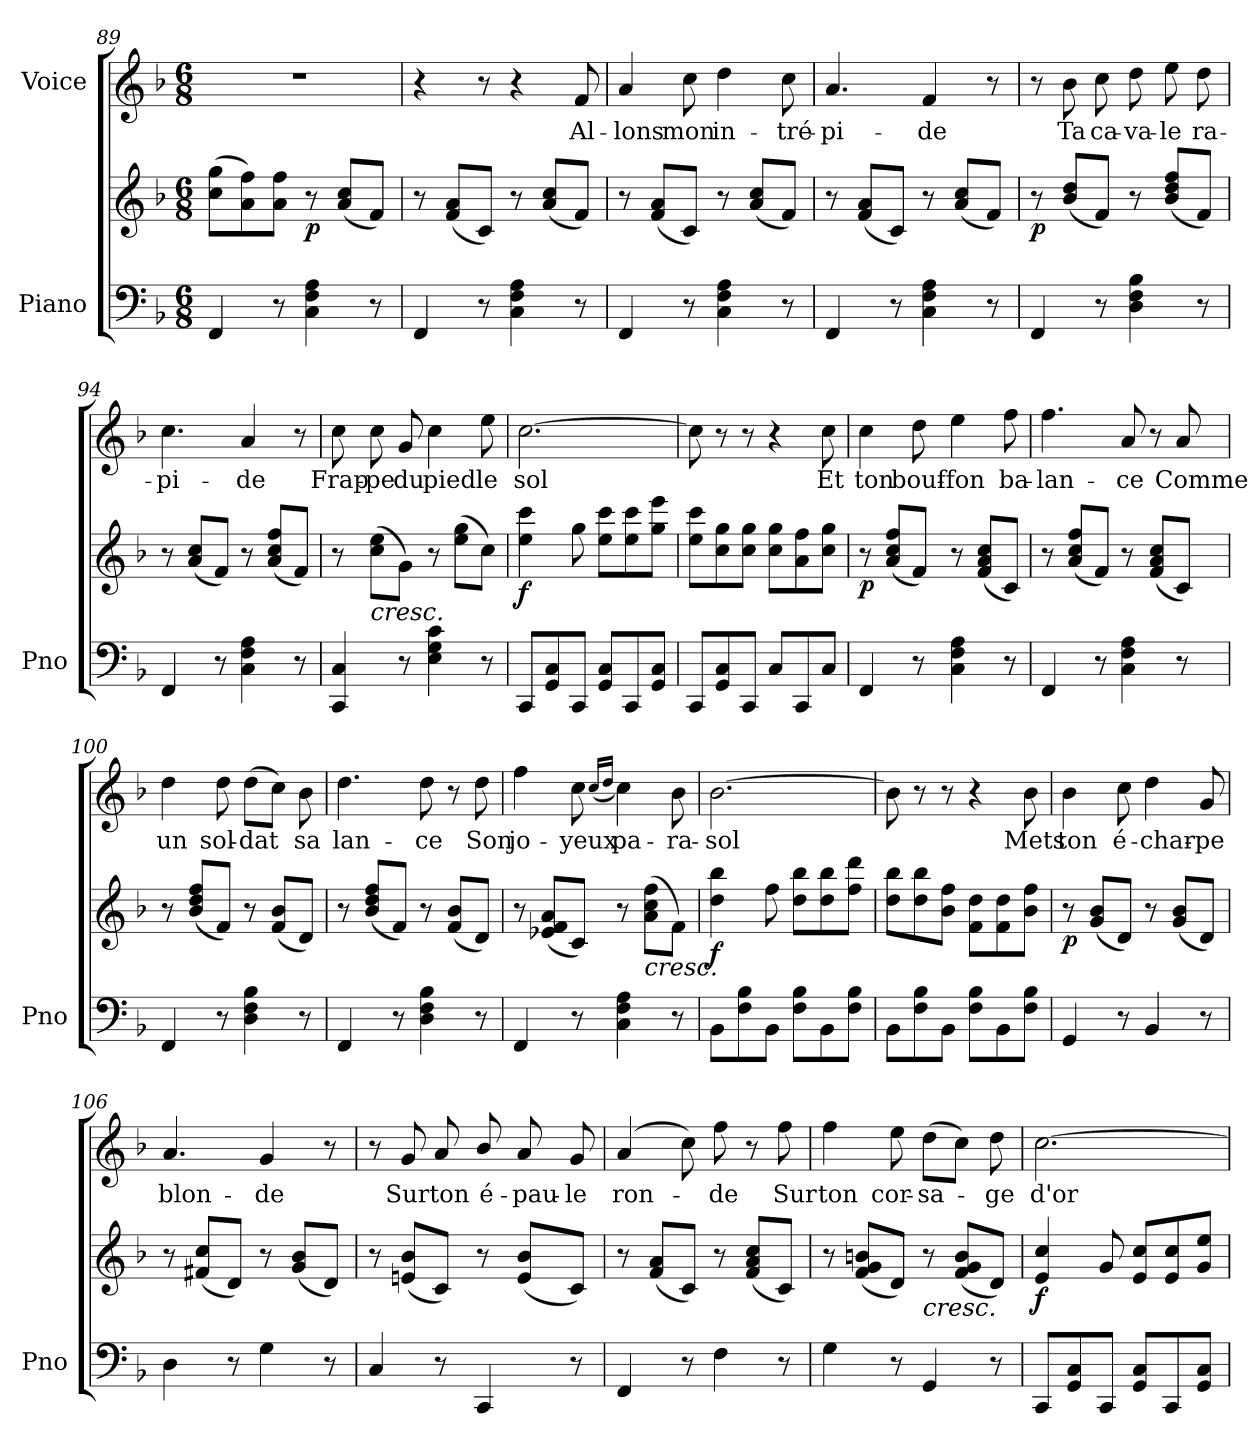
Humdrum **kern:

**kern	**kern	**dynam	**kern	**text
*part2	*part2	*part2	*part1	*part1
*staff3	*staff2	*staff2/3	*staff1	*staff1
*I"Piano	*	*	*I"Voice	*
*I'Pno	*	*	*	*
*clefF4	*clefG2	*	*clefG2	*
*k[b-]	*k[b-]	*	*k[b-]	*
*M6/8	*M6/8	*	*M6/8	*
=89	=89	=89	=89	=89
4FF/	(8cc\ 8gg\L	.	2.r	.
.	8a\ 8ff\)	.	.	.
8r	8a\ 8ff\J	.	.	.
!	!	!LO:DY:b	!	!
4C\ 4F\ 4A\	8r	p	.	.
.	(8a/ 8cc/L	.	.	.
8r	8f/J)	.	.	.
=90	=90	=90	=90	=90
4FF/	8r	.	4r	.
.	(8f/ 8a/L	.	.	.
8r	8c/J)	.	8r	.
4C\ 4F\ 4A\	8r	.	4r	.
.	(8a/ 8cc/L	.	.	.
!	!	!	!	!LO:LY:b
8r	8f/J)	.	8f/	Al-
=91	=91	=91	=91	=91
!	!	!	!	!LO:LY:b
4FF/	8r	.	4a/	-lons
.	(8f/ 8a/L	.	.	.
!	!	!	!	!LO:LY:b
8r	8c/J)	.	8cc\	mon
!	!	!	!	!LO:LY:b
4C\ 4F\ 4A\	8r	.	4dd\	in-
.	(8a/ 8cc/L	.	.	.
!	!	!	!	!LO:LY:b
8r	8f/J)	.	8cc\	-tré-
=92	=92	=92	=92	=92
!	!	!	!	!LO:LY:b
4FF/	8r	.	4.a/	-pi-
.	(8f/ 8a/L	.	.	.
8r	8c/J)	.	.	.
!	!	!	!	!LO:LY:b
4C\ 4F\ 4A\	8r	.	4f/	-de
.	(8a/ 8cc/L	.	.	.
8r	8f/J)	.	8r	.
!!LO:LB:g=z
=93	=93	=93	=93	=93
!	!	!LO:DY:b	!	!
4FF/	8r	p	8r	.
!	!	!	!	!LO:LY:b
.	(8b-/ 8dd/L	.	8b-\	Ta
!	!	!	!	!LO:LY:b
8r	8f/J)	.	8cc\	ca-
!	!	!	!	!LO:LY:b
4D\ 4F\ 4B-\	8r	.	8dd\	-va-
!	!	!	!	!LO:LY:b
.	(8b-/ 8dd/ 8ff/L	.	8ee\	-le
!	!	!	!	!LO:LY:b
8r	8f/J)	.	8dd\	ra-
=94	=94	=94	=94	=94
!	!	!	!	!LO:LY:b
4FF/	8r	.	4.cc\	-pi-
.	(8a/ 8cc/L	.	.	.
8r	8f/J)	.	.	.
!	!	!	!	!LO:LY:b
4C\ 4F\ 4A\	8r	.	4a/	-de
.	(8a/ 8cc/ 8ff/L	.	.	.
8r	8f/J)	.	8r	.
=95	=95	=95	=95	=95
!	!	!	!	!LO:LY:b
4CC/ 4C/	8r	.	8cc\	Frap-
!	!LO:TX:b:i:t=cresc.	!	!	!
!	!	!	!	!LO:LY:b
.	(8cc\ 8ee\L	.	8cc\	-pe
!	!	!	!	!LO:LY:b
8r	8g\J)	.	8g/	du
!	!	!	!	!LO:LY:b
4E\ 4G\ 4c\	8r	.	4cc\	pied
.	(8ee\ 8gg\L	.	.	.
!	!	!	!	!LO:LY:b
8r	8cc\J)	.	8ee\	le
=96	=96	=96	=96	=96
!	!	!LO:DY:b	!	!LO:LY:b
8CC/L	4ee\ 4ccc\	f	[2.cc\	sol
8GG/ 8C/	.	.	.	.
8CC/J	8gg\	.	.	.
8GG/ 8C/L	8ee\ 8ccc\L	.	.	.
8CC/	8ee\ 8ccc\	.	.	.
8GG/ 8C/J	8gg\ 8eee\J	.	.	.
=97	=97	=97	=97	=97
8CC/L	8ee\ 8ccc\L	.	8cc\]	.
8GG/ 8C/	8cc\ 8gg\	.	8r	.
8CC/J	8cc\ 8gg\J	.	8r	.
8C/L	8cc\ 8gg\L	.	4r	.
8CC/	8a\ 8ff\	.	.	.
!	!	!	!	!LO:LY:b
8C/J	8cc\ 8gg\J	.	8cc\	Et
!!LO:LB:g=z
=98	=98	=98	=98	=98
!	!	!LO:DY:b	!	!LO:LY:b
4FF/	8r	p	4cc\	ton
.	(8a/ 8cc/ 8ff/L	.	.	.
!	!	!	!	!LO:LY:b
8r	8f/J)	.	8dd\	bouf-
!	!	!	!	!LO:LY:b
4C\ 4F\ 4A\	8r	.	4ee\	-fon
.	(8f/ 8a/ 8cc/L	.	.	.
!	!	!	!	!LO:LY:b
8r	8c/J)	.	8ff\	ba-
=99	=99	=99	=99	=99
!	!	!	!	!LO:LY:b
4FF/	8r	.	4.ff\	-lan-
.	(8a/ 8cc/ 8ff/L	.	.	.
8r	8f/J)	.	.	.
!	!	!	!	!LO:LY:b
4C\ 4F\ 4A\	8r	.	8a/	-ce
.	(8f/ 8a/ 8cc/L	.	8r	.
!	!	!	!	!LO:LY:b
8r	8c/J)	.	8a/	Comme
=100	=100	=100	=100	=100
!	!	!	!	!LO:LY:b
4FF/	8r	.	4dd\	un
.	(8b-/ 8dd/ 8ff/L	.	.	.
!	!	!	!	!LO:LY:b
8r	8f/J)	.	8dd\	sol-
!	!	!	!	!LO:LY:b
4D\ 4F\ 4B-\	8r	.	(8dd\L	-dat
.	(8f/ 8b-/L	.	8cc\J)	.
!	!	!	!	!LO:LY:b
8r	8d/J)	.	8b-\	sa
=101	=101	=101	=101	=101
!	!	!	!	!LO:LY:b
4FF/	8r	.	4.dd\	lan-
.	(8b-/ 8dd/ 8ff/L	.	.	.
8r	8f/J)	.	.	.
!	!	!	!	!LO:LY:b
4D\ 4F\ 4B-\	8r	.	8dd\	-ce
.	(8f/ 8b-/L	.	8r	.
!	!	!	!	!LO:LY:b
8r	8d/J)	.	8dd\	Son
!!LO:LB:g=z
=102	=102	=102	=102	=102
!	!	!	!	!LO:LY:b
4FF/	8r	.	4ff\	jo-
.	(8e-X/ 8f/ 8a/L	.	.	.
!	!	!	!	!LO:LY:b
8r	8c/J)	.	8cc\	-yeux
.	.	.	(16qcc/LL	.
.	.	.	16qdd/JJ	.
!	!	!	!	!LO:LY:b
4C\ 4F\ 4A\	8r	.	4cc\)	pa-
!	!LO:TX:b:i:t=cresc.	!	!	!
.	(8a\ 8cc\ 8ff\L	.	.	.
!	!	!	!	!LO:LY:b
8r	8f\J)	.	8b-\	-ra-
=103	=103	=103	=103	=103
!	!	!LO:DY:b	!	!LO:LY:b
8BB-\L	4dd\ 4bb-\	f	[2.b-\	-sol
8F\ 8B-\	.	.	.	.
8BB-\J	8ff\	.	.	.
8F\ 8B-\L	8dd\ 8bb-\L	.	.	.
8BB-\	8dd\ 8bb-\	.	.	.
8F\ 8B-\J	8ff\ 8ddd\J	.	.	.
=104	=104	=104	=104	=104
8BB-\L	8dd\ 8bb-\L	.	8b-\]	.
8F\ 8B-\	8dd\ 8bb-\	.	8r	.
8BB-\J	8b-\ 8ff\J	.	8r	.
8F\ 8B-\L	8f\ 8dd\L	.	4r	.
8BB-\	8f\ 8dd\	.	.	.
!	!	!	!	!LO:LY:b
8F\ 8B-\J	8b-\ 8ff\J	.	8b-\	Mets
=105	=105	=105	=105	=105
!	!	!LO:DY:b	!	!LO:LY:b
4GG/	8r	p	4b-\	ton
.	(8g/ 8b-/L	.	.	.
!	!	!	!	!LO:LY:b
8r	8d/J)	.	8cc\	é-
!	!	!	!	!LO:LY:b
4BB-/	8r	.	4dd\	-char-
.	(8g/ 8b-/L	.	.	.
!	!	!	!	!LO:LY:b
8r	8d/J)	.	8g/	-pe
=106	=106	=106	=106	=106
!	!	!	!	!LO:LY:b
4D\	8r	.	4.a/	blon-
.	(8f#X/ 8cc/L	.	.	.
8r	8d/J)	.	.	.
!	!	!	!	!LO:LY:b
4G\	8r	.	4g/	-de
.	(8g/ 8b-/L	.	.	.
8r	8d/J)	.	8r	.
!!LO:PB:g=z
=107	=107	=107	=107	=107
4C/	8r	.	8r	.
!	!	!	!	!LO:LY:b
.	(8en/ 8b-/L	.	8g/	Sur
!	!	!	!	!LO:LY:b
8r	8c/J)	.	8a/	ton
!	!	!	!	!LO:LY:b
4CC/	8r	.	8b-/	é-
!	!	!	!	!LO:LY:b
.	(8e/ 8b-/L	.	8a/	-pau-
!	!	!	!	!LO:LY:b
8r	8c/J)	.	8g/	-le
=108	=108	=108	=108	=108
!	!	!	!	!LO:LY:b
4FF/	8r	.	(4a/	ron-
.	(8f/ 8a/L	.	.	.
8r	8c/J)	.	8cc\)	.
!	!	!	!	!LO:LY:b
4F\	8r	.	8ff\	-de
.	(8f/ 8a/ 8cc/L	.	8r	.
!	!	!	!	!LO:LY:b
8r	8c/J)	.	8ff\	Sur
=109	=109	=109	=109	=109
!	!	!	!	!LO:LY:b
4G\	8r	.	4ff\	ton
.	(8f/ 8g/ 8bn/L	.	.	.
!	!	!	!	!LO:LY:b
8r	8d/J)	.	8ee\	cor-
!	!LO:TX:b:i:t=cresc.	!	!	!
!	!	!	!	!LO:LY:b
4GG/	8r	.	(8dd\L	-sa-
.	(8f/ 8g/ 8b/L	.	8cc\J)	.
!	!	!	!	!LO:LY:b
8r	8d/J)	.	8dd\	-ge
=110	=110	=110	=110	=110
!	!	!LO:DY:b	!	!LO:LY:b
8CC/L	4e/ 4cc/	f	[2.cc\	d'or
8GG/ 8C/	.	.	.	.
8CC/J	8g/	.	.	.
8GG/ 8C/L	8e/ 8cc/L	.	.	.
8CC/	8e/ 8cc/	.	.	.
8GG/ 8C/J	8g/ 8ee/J	.	.	.
=	=	=	=	=
*-	*-	*-	*-	*-
